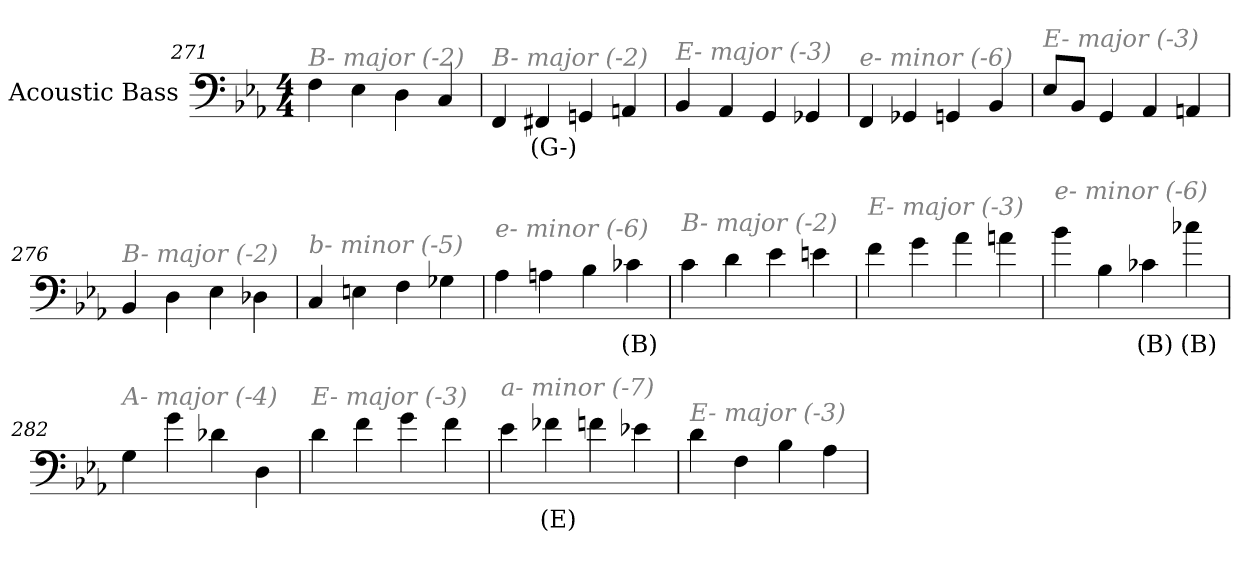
**kern	**text
*part1	*part1
*staff1	*staff1
*I"Acoustic Bass	*
*clefF4	*
*ITrd7c12	*
*k[b-e-a-]	*
*E-:	*
*M4/4	*
=271	=271
!LO:TX:i:color=#808080:t=B- major (-2)	!
4FF	.
4EE-	.
4DD	.
4CC	.
=272	=272
!LO:TX:i:color=#808080:t=B- major (-2)	!
4FFF	.
4FFF#Xi	(G-)
4GGGn	.
4AAAn	.
=273	=273
!LO:TX:i:color=#808080:t=E- major (-3)	!
4BBB-	.
4AAA-	.
4GGG	.
4GGG-X	.
=274	=274
!LO:TX:i:color=#808080:t=e- minor (-6)	!
4FFF	.
4GGG-X	.
4GGGn	.
4BBB-	.
=275	=275
!LO:TX:i:color=#808080:t=E- major (-3)	!
8EE-L	.
8BBB-J	.
4GGG	.
4AAA-	.
4AAAn	.
=276	=276
!LO:TX:i:color=#808080:t=B- major (-2)	!
4BBB-	.
4DD	.
4EE-	.
4DD-X	.
=277	=277
!LO:TX:i:color=#808080:t=b- minor (-5)	!
4CC	.
4EEn	.
4FF	.
4GG-X	.
=278	=278
!LO:TX:i:color=#808080:t=e- minor (-6)	!
4AA-	.
4AAn	.
4BB-	.
4C-Xi	(B)
=279	=279
!LO:TX:i:color=#808080:t=B- major (-2)	!
4C	.
4D	.
4E-	.
4En	.
=280	=280
!LO:TX:i:color=#808080:t=E- major (-3)	!
4F	.
4G	.
4A-	.
4An	.
=281	=281
!LO:TX:i:color=#808080:t=e- minor (-6)	!
4B-	.
4BB-	.
4C-Xi	(B)
4c-Xi	(B)
=282	=282
!LO:TX:i:color=#808080:t=A- major (-4)	!
4GG	.
4G	.
4D-X	.
4DD	.
=283	=283
!LO:TX:i:color=#808080:t=E- major (-3)	!
4D	.
4F	.
4G	.
4F	.
=284	=284
!LO:TX:i:color=#808080:t=a- minor (-7)	!
4E-	.
4F-Xi	(E)
4F	.
4E-X	.
=285	=285
!LO:TX:i:color=#808080:t=E- major (-3)	!
4D	.
4FF	.
4BB-	.
4AA-	.
=	=
*-	*-
